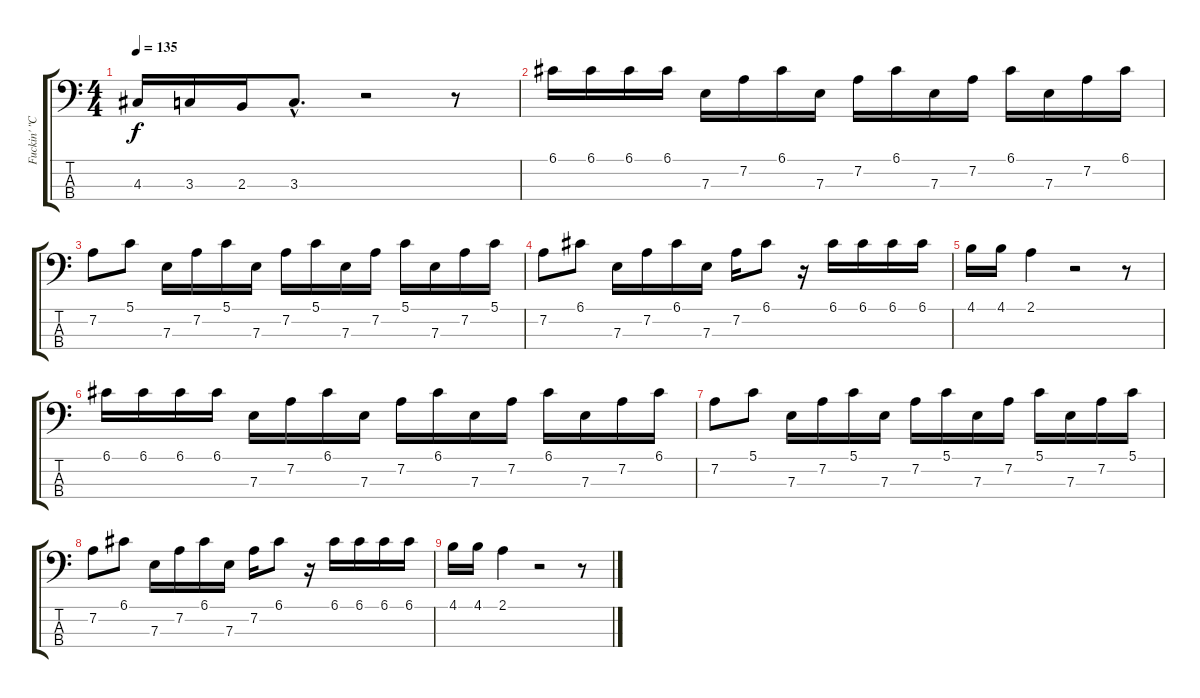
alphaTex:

\track ("Fuckin' \"Cavaquinho\"" "Fuckin' \"C") {instrument acousticguitarsteel}
\staff {score tabs}
\tuning (G2 D2 A1 E1) {hide}
\ts (4 4)
\tempo 135
\clef f4
\ks c
4.3.16{dy f} 3.3.16 2.3.16 3.3{hac}.8{d} r.2 r.8 |
6.1.16 6.1.16 6.1.16 6.1.16 7.3.16 7.2.16 6.1.16 7.3.16 7.2.16 6.1.16 7.3.16 7.2.16 6.1.16 7.3.16 7.2.16 6.1.16 |
7.2.8 5.1.8 7.3.16 7.2.16 5.1.16 7.3.16 7.2.16 5.1.16 7.3.16 7.2.16 5.1.16 7.3.16 7.2.16 5.1.16 |
7.2.8 6.1.8 7.3.16 7.2.16 6.1.16 7.3.16 7.2.16 6.1.8 r.16 6.1.16 6.1.16 6.1.16 6.1.16 |
4.1.16 4.1.16 2.1.4 r.2 r.8 |
6.1.16{volume 6} 6.1.16 6.1.16 6.1.16 7.3.16 7.2.16 6.1.16 7.3.16 7.2.16 6.1.16 7.3.16 7.2.16 6.1.16 7.3.16 7.2.16 6.1.16 |
7.2.8 5.1.8 7.3.16 7.2.16 5.1.16 7.3.16 7.2.16 5.1.16 7.3.16 7.2.16 5.1.16 7.3.16 7.2.16 5.1.16 |
7.2.8{volume 4} 6.1.8 7.3.16 7.2.16 6.1.16 7.3.16 7.2.16 6.1.8 r.16 6.1.16 6.1.16 6.1.16 6.1.16 |
4.1.16{volume 0} 4.1.16 2.1.4 r.2 r.8
